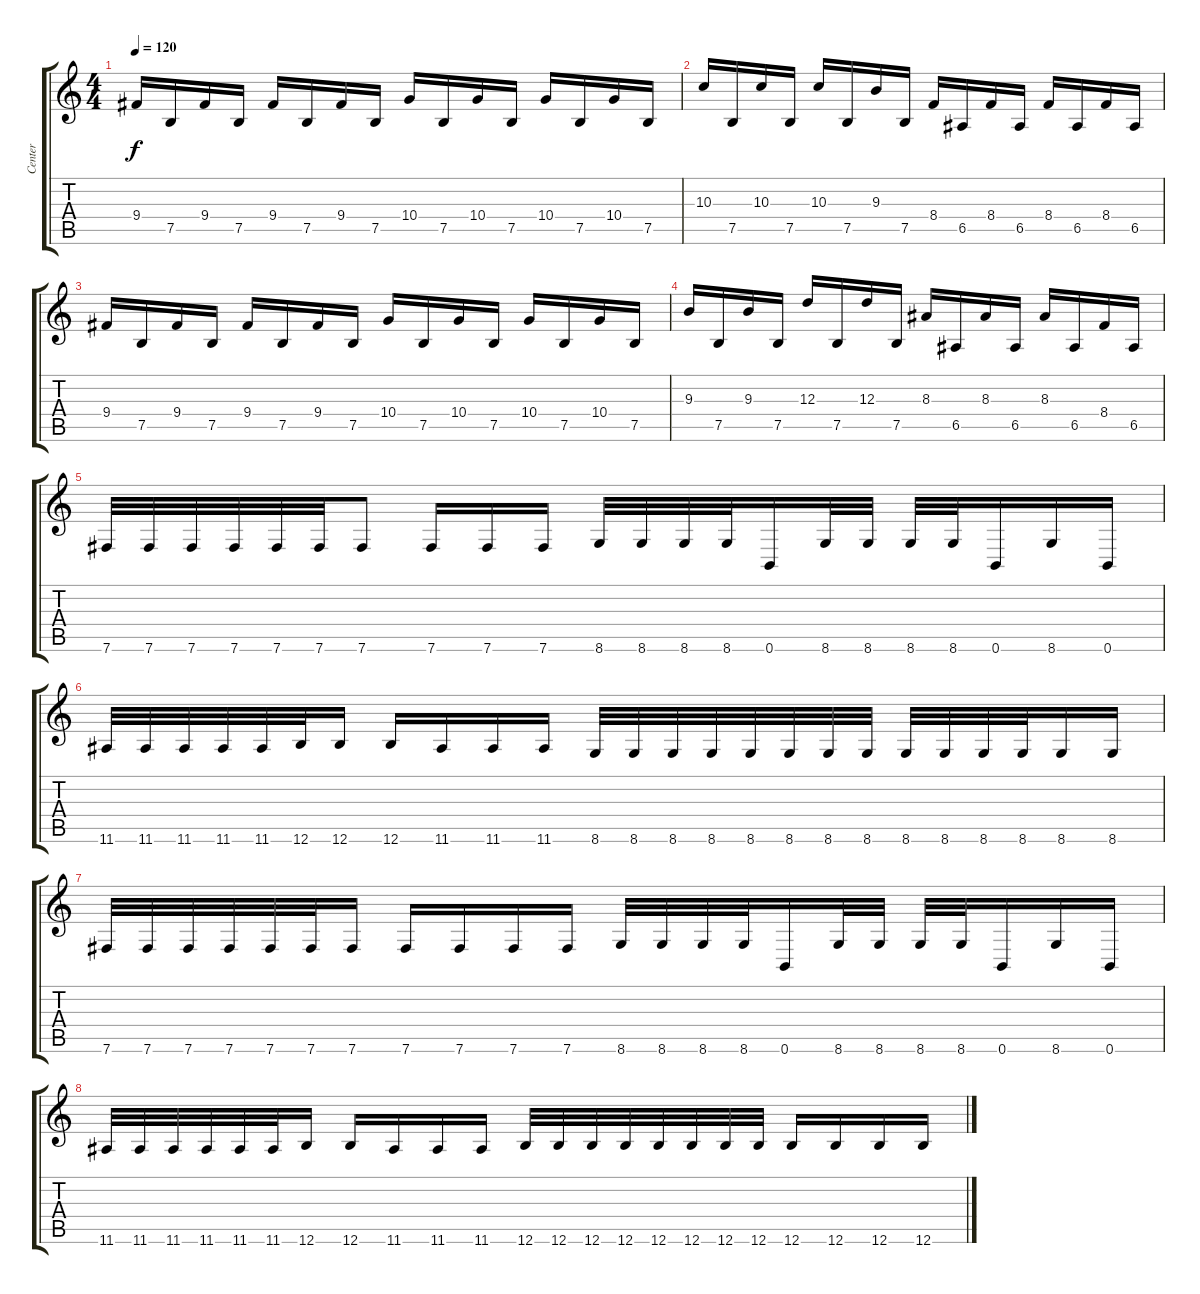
\track ("Center" "Center") {instrument distortionguitar}
\staff {score tabs}
\tuning (B3 Gb3 D3 A2 E2 B1) {hide}
\ts (4 4)
\tempo 120
\clef g2
\ks c
9.4.16{dy f} 7.5.16 9.4.16 7.5.16 9.4.16 7.5.16 9.4.16 7.5.16 10.4.16 7.5.16 10.4.16 7.5.16 10.4.16 7.5.16 10.4.16 7.5.16 |
10.3.16 7.5.16 10.3.16 7.5.16 10.3.16 7.5.16 9.3.16 7.5.16 8.4.16 6.5.16 8.4.16 6.5.16 8.4.16 6.5.16 8.4.16 6.5.16 |
9.4.16 7.5.16 9.4.16 7.5.16 9.4.16 7.5.16 9.4.16 7.5.16 10.4.16 7.5.16 10.4.16 7.5.16 10.4.16 7.5.16 10.4.16 7.5.16 |
9.3.16 7.5.16 9.3.16 7.5.16 12.3.16 7.5.16 12.3.16 7.5.16 8.3.16 6.5.16 8.3.16 6.5.16 8.3.16 6.5.16 8.4.16 6.5.16 |
7.6.32 7.6.32 7.6.32 7.6.32 7.6.32 7.6.32 7.6.8 7.6.16 7.6.16 7.6.16 8.6.32 8.6.32 8.6.32 8.6.32 0.6.16 8.6.32 8.6.32 8.6.32 8.6.32 0.6.16 8.6.16 0.6.16 |
11.6.32 11.6.32 11.6.32 11.6.32 11.6.32 12.6.32 12.6.16 12.6.16 11.6.16 11.6.16 11.6.16 8.6.32 8.6.32 8.6.32 8.6.32 8.6.32 8.6.32 8.6.32 8.6.32 8.6.32 8.6.32 8.6.32 8.6.32 8.6.16 8.6.16 |
7.6.32 7.6.32 7.6.32 7.6.32 7.6.32 7.6.32 7.6.16 7.6.16 7.6.16 7.6.16 7.6.16 8.6.32 8.6.32 8.6.32 8.6.32 0.6.16 8.6.32 8.6.32 8.6.32 8.6.32 0.6.16 8.6.16 0.6.16 |
11.6.32 11.6.32 11.6.32 11.6.32 11.6.32 11.6.32 12.6.16 12.6.16 11.6.16 11.6.16 11.6.16 12.6.32 12.6.32 12.6.32 12.6.32 12.6.32 12.6.32 12.6.32 12.6.32 12.6.16 12.6.16 12.6.16 12.6.16
